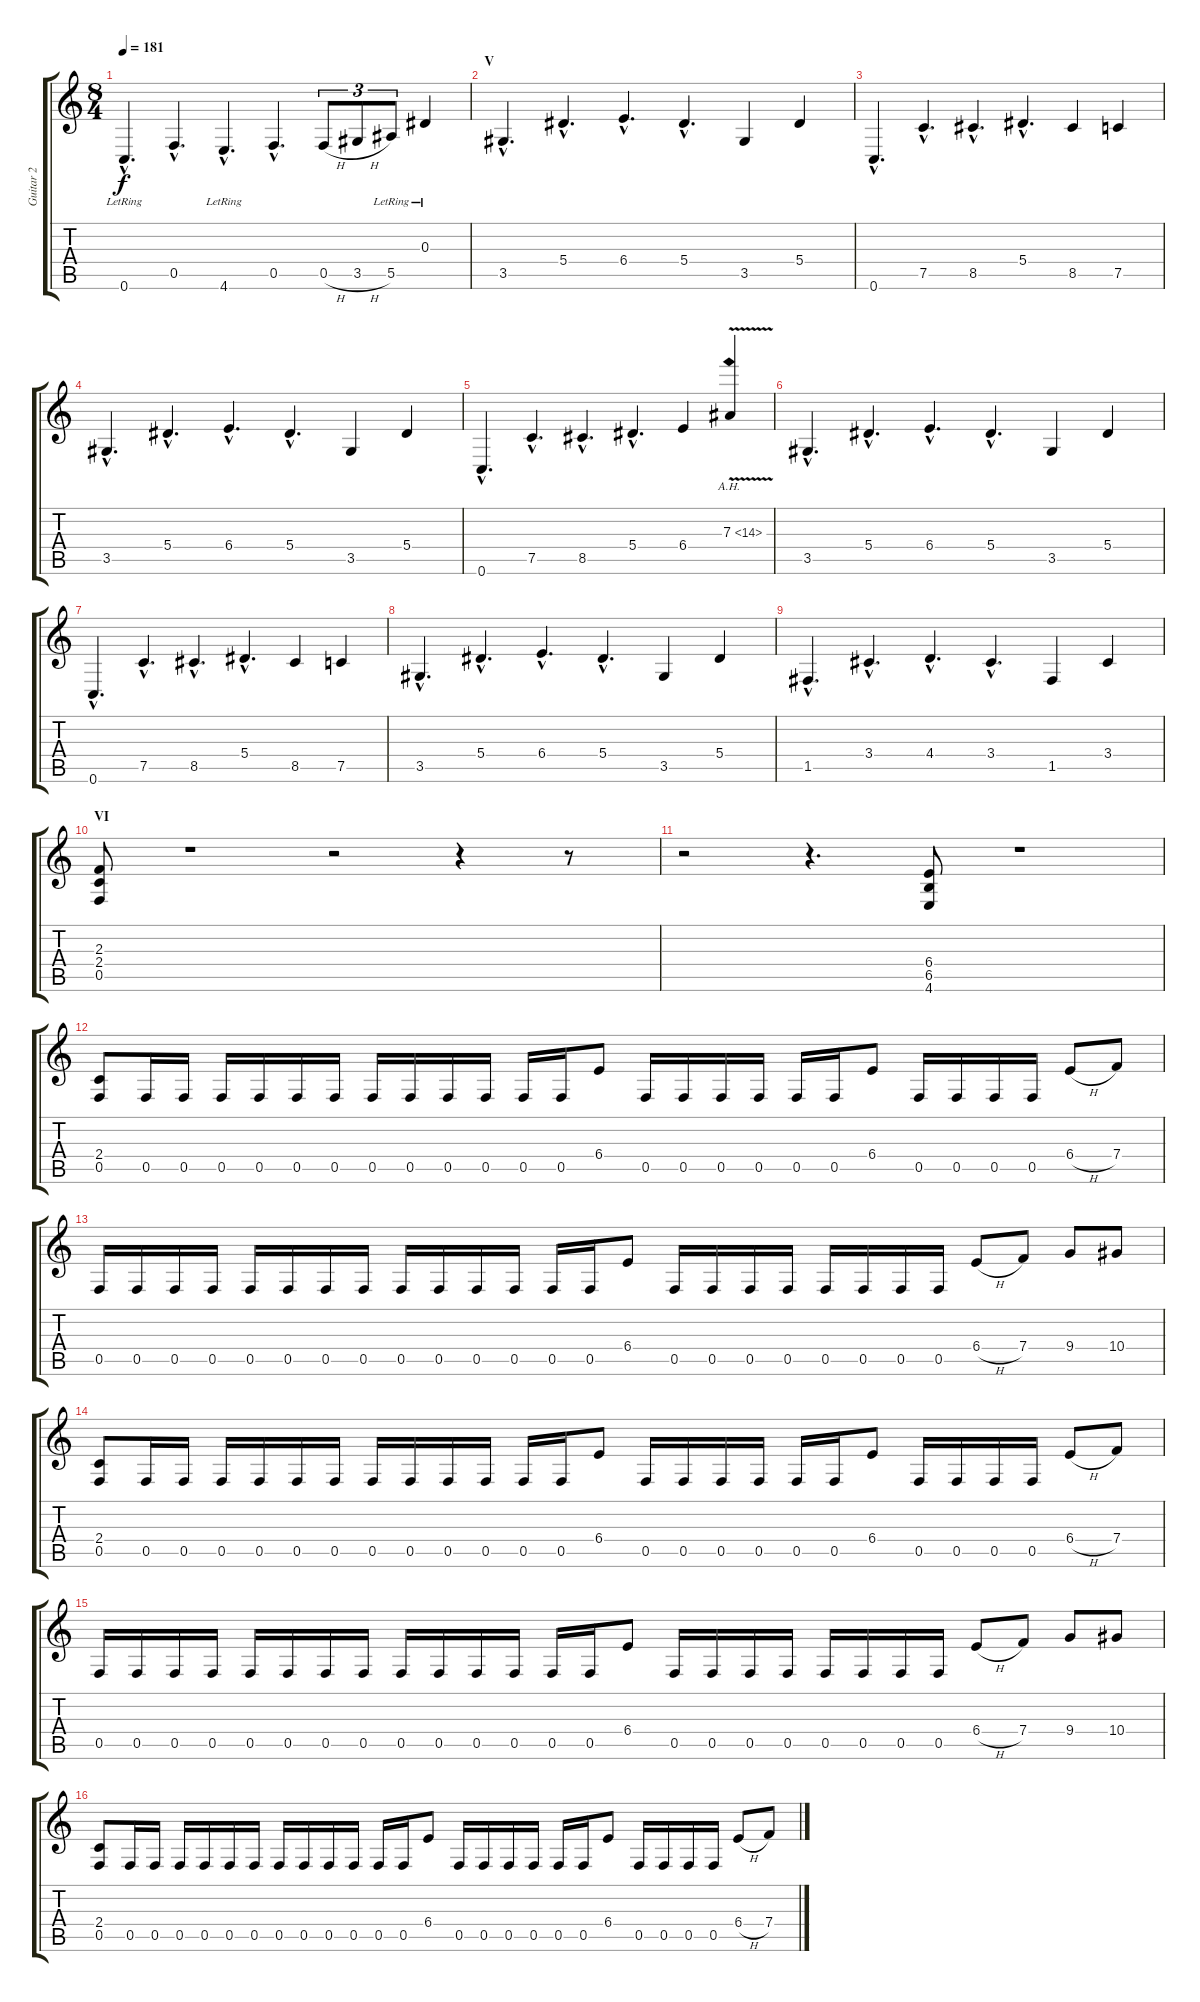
\track ("Guitar 2" "Guitar 2") {instrument distortionguitar}
\staff {score tabs}
\tuning (C4 G3 Eb3 Bb2 F2 C2) {hide}
\ts (8 4)
\tempo 181
\clef g2
\ks c
0.6{hac lr}.4{d dy f} 0.5{hac}.4{d} 4.6{hac lr}.4{d} 0.5{hac}.4{d} 0.5{h}.8{tu (3 2)} 3.5{h}.8{tu (3 2)} 5.5{lr}.8{tu (3 2)} 0.3{lr}.4 |
\section ("" "V")
3.5{hac}.4{d volume 16 instrument distortionguitar} 5.4{hac}.4{d} 6.4{hac}.4{d} 5.4{hac}.4{d} 3.5.4 5.4.4 |
0.6{hac}.4{d} 7.5{hac}.4{d} 8.5{hac}.4{d} 5.4{hac}.4{d} 8.5.4 7.5.4 |
3.5{hac}.4{d} 5.4{hac}.4{d} 6.4{hac}.4{d} 5.4{hac}.4{d} 3.5.4 5.4.4 |
0.6{hac}.4{d} 7.5{hac}.4{d} 8.5{hac}.4{d} 5.4{hac}.4{d} 6.4.4 7.3{ah 7 v}.4 |
3.5{hac}.4{d} 5.4{hac}.4{d} 6.4{hac}.4{d} 5.4{hac}.4{d} 3.5.4 5.4.4 |
0.6{hac}.4{d} 7.5{hac}.4{d} 8.5{hac}.4{d} 5.4{hac}.4{d} 8.5.4 7.5.4 |
3.5{hac}.4{d} 5.4{hac}.4{d} 6.4{hac}.4{d} 5.4{hac}.4{d} 3.5.4 5.4.4 |
1.5{hac}.4{d} 3.4{hac}.4{d} 4.4{hac}.4{d} 3.4{hac}.4{d} 1.5.4 3.4.4 |
\section ("" "VI")
(2.3 2.4 0.5).8 r.1 r.2 r.4 r.8 |
r.2 r.4{d} (6.4 6.5 4.6).8 r.1 |
(2.4 0.5).8 0.5.16 0.5.16 0.5.16 0.5.16 0.5.16 0.5.16 0.5.16 0.5.16 0.5.16 0.5.16 0.5.16 0.5.16 6.4.8 0.5.16 0.5.16 0.5.16 0.5.16 0.5.16 0.5.16 6.4.8 0.5.16 0.5.16 0.5.16 0.5.16 6.4{h}.8 7.4.8 |
0.5.16 0.5.16 0.5.16 0.5.16 0.5.16 0.5.16 0.5.16 0.5.16 0.5.16 0.5.16 0.5.16 0.5.16 0.5.16 0.5.16 6.4.8 0.5.16 0.5.16 0.5.16 0.5.16 0.5.16 0.5.16 0.5.16 0.5.16 6.4{h}.8 7.4.8 9.4.8 10.4.8 |
(2.4 0.5).8 0.5.16 0.5.16 0.5.16 0.5.16 0.5.16 0.5.16 0.5.16 0.5.16 0.5.16 0.5.16 0.5.16 0.5.16 6.4.8 0.5.16 0.5.16 0.5.16 0.5.16 0.5.16 0.5.16 6.4.8 0.5.16 0.5.16 0.5.16 0.5.16 6.4{h}.8 7.4.8 |
0.5.16 0.5.16 0.5.16 0.5.16 0.5.16 0.5.16 0.5.16 0.5.16 0.5.16 0.5.16 0.5.16 0.5.16 0.5.16 0.5.16 6.4.8 0.5.16 0.5.16 0.5.16 0.5.16 0.5.16 0.5.16 0.5.16 0.5.16 6.4{h}.8 7.4.8 9.4.8 10.4.8 |
(2.4 0.5).8 0.5.16 0.5.16 0.5.16 0.5.16 0.5.16 0.5.16 0.5.16 0.5.16 0.5.16 0.5.16 0.5.16 0.5.16 6.4.8 0.5.16 0.5.16 0.5.16 0.5.16 0.5.16 0.5.16 6.4.8 0.5.16 0.5.16 0.5.16 0.5.16 6.4{h}.8 7.4.8
